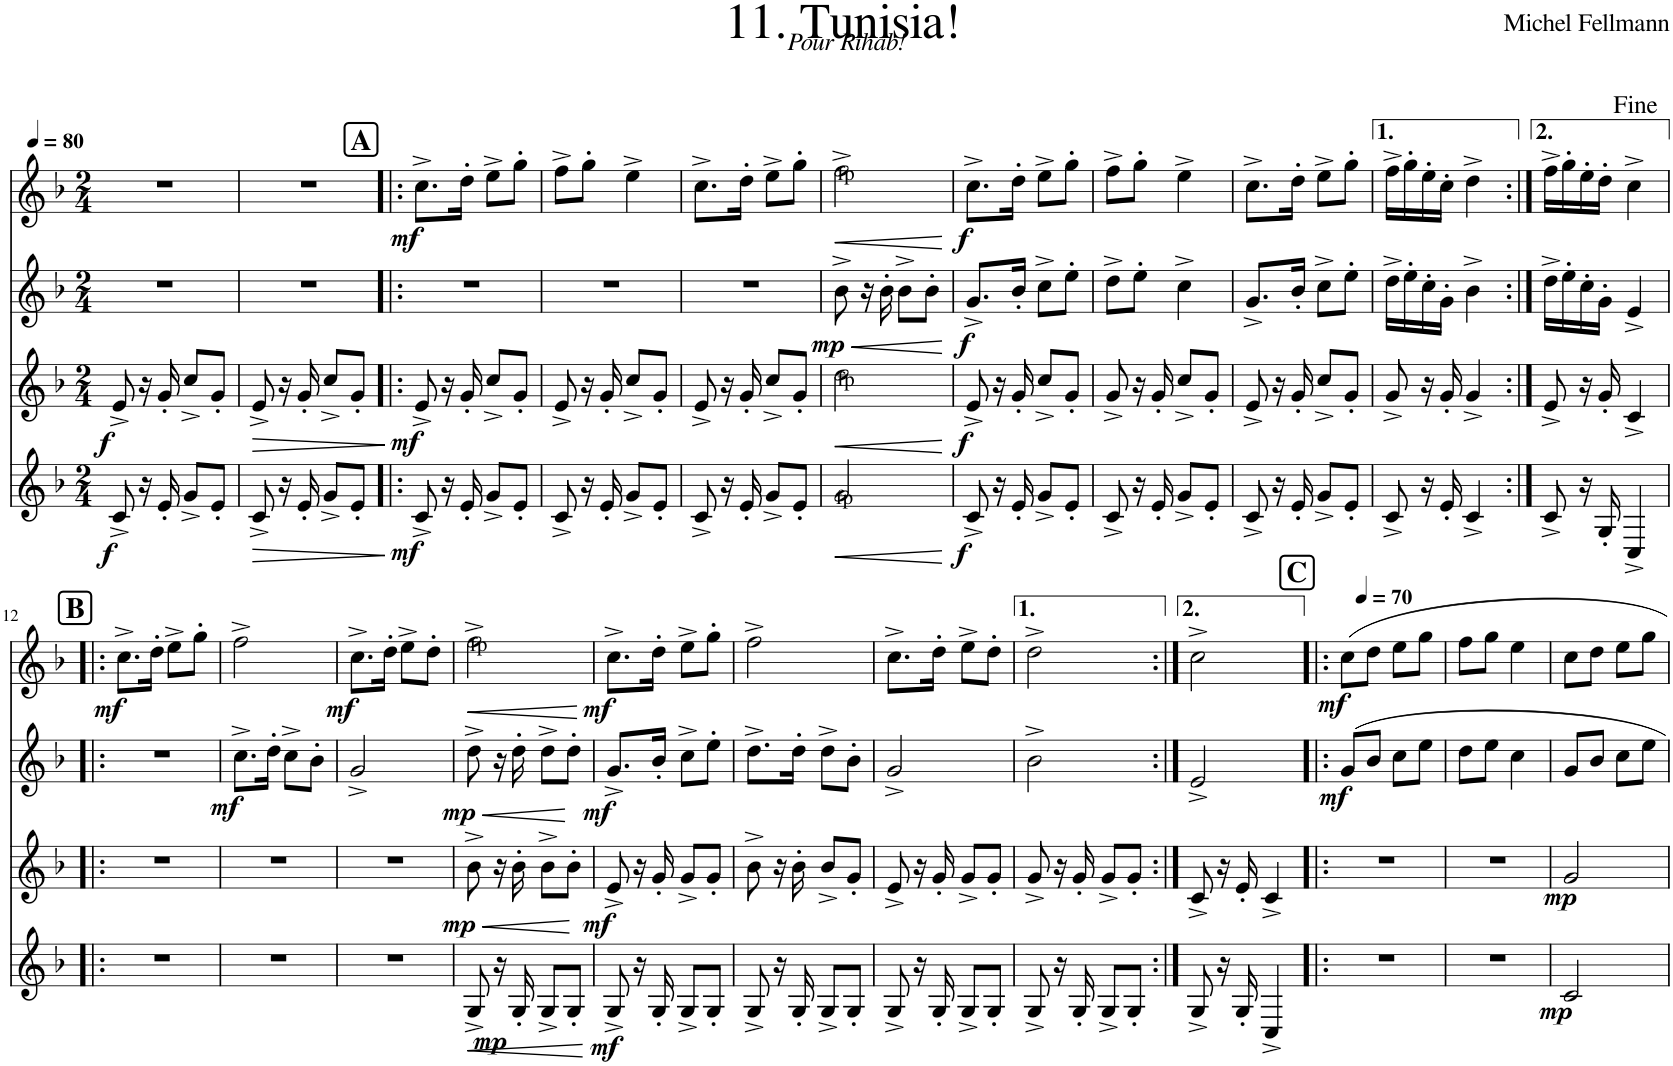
**kern	**dynam	**kern	**dynam	**kern	**dynam	**kern	**dynam
*part4	*part4	*part3	*part3	*part2	*part2	*part1	*part1
*staff4	*staff4	*staff3	*staff3	*staff2	*staff2	*staff1	*staff1
*I"Cor en Fa	*	*I"Cor en Fa	*	*I"Cor en Fa	*	*I"Cor en Fa	*
*clefG2	*	*clefG2	*	*clefG2	*	*clefG2	*
*Trd4c7	*	*Trd4c7	*	*Trd4c7	*	*Trd4c7	*
*k[b-]	*	*k[b-]	*	*k[b-]	*	*k[b-]	*
*M2/4	*	*M2/4	*	*M2/4	*	*M2/4	*
*MM80	*	*MM80	*	*MM80	*	*MM80	*
=1	=1	=1	=1	=1	=1	=1	=1
!	!LO:DY:b	!	!LO:DY:b	!	!	!	!
8c^/	f	8e^/	f	2r	.	2r	.
16r	.	16r	.	.	.	.	.
16e'/	.	16g'/	.	.	.	.	.
8g^/L	.	8cc^/L	.	.	.	.	.
8e'/J	.	8g'/J	.	.	.	.	.
=2	=2	=2	=2	=2	=2	=2	=2
!	!LO:HP:b	!	!LO:HP:b	!	!	!	!
8c^/	>	8e^/	>	2r	.	2r	.
16r	.	16r	.	.	.	.	.
16e'/	.	16g'/	.	.	.	.	.
8g^/L	.	8cc^/L	.	.	.	.	.
8e'/J	.	8g'/J	.	.	.	.	.
.	]	.	]	.	.	.	.
!!LO:REH:place=s1:a:B:cj:fs=14:t=A
=3!|:	=3!|:	=3!|:	=3!|:	=3!|:	=3!|:	=3!|:	=3!|:
!	!LO:DY:b	!	!LO:DY:b	!	!	!	!LO:DY:b
8c^/	mf	8e^/	mf	2r	.	8.cc^\L	mf
16r	.	16r	.	.	.	.	.
16e'/	.	16g'/	.	.	.	16dd'\Jk	.
8g^/L	.	8cc^/L	.	.	.	8ee^\L	.
8e'/J	.	8g'/J	.	.	.	8gg'\J	.
=4	=4	=4	=4	=4	=4	=4	=4
8c^/	.	8e^/	.	2r	.	8ff^\L	.
16r	.	16r	.	.	.	8gg'\J	.
16e'/	.	16g'/	.	.	.	.	.
8g^/L	.	8cc^/L	.	.	.	4ee^\	.
8e'/J	.	8g'/J	.	.	.	.	.
=5	=5	=5	=5	=5	=5	=5	=5
8c^/	.	8e^/	.	2r	.	8.cc^\L	.
16r	.	16r	.	.	.	.	.
16e'/	.	16g'/	.	.	.	16dd'\Jk	.
8g^/L	.	8cc^/L	.	.	.	8ee^\L	.
8e'/J	.	8g'/J	.	.	.	8gg'\J	.
=6	=6	=6	=6	=6	=6	=6	=6
!	!	!	!	!	!	!LO:TX:a:t=fp	!
!	!	!LO:TX:a:t=fp	!	!	!	!	!
!LO:TX:a:t=fp	!	!	!	!	!	!	!
!	!LO:HP:b	!	!LO:HP:b	!	!LO:HP:b	!	!LO:HP:b
!	!	!	!	!	!LO:DY:n=1:b	!	!
2g/	<	2dd\	<	8b-^\	< mp	2ff^\	<
.	.	.	.	16r	.	.	.
.	.	.	.	16b-'\	.	.	.
.	.	.	.	8b-^\L	.	.	.
.	.	.	.	8b-'\J	.	.	.
.	[	.	[	.	[	.	[
=7	=7	=7	=7	=7	=7	=7	=7
!	!LO:DY:b	!	!LO:DY:b	!	!LO:DY:b	!	!LO:DY:b
8c^/	f	8e^/	f	8.g^/L	f	8.cc^\L	f
16r	.	16r	.	.	.	.	.
16e'/	.	16g'/	.	16b-'/Jk	.	16dd'\Jk	.
8g^/L	.	8cc^/L	.	8cc^\L	.	8ee^\L	.
8e'/J	.	8g'/J	.	8ee'\J	.	8gg'\J	.
=8	=8	=8	=8	=8	=8	=8	=8
8c^/	.	8g^/	.	8dd^\L	.	8ff^\L	.
16r	.	16r	.	8ee'\J	.	8gg'\J	.
16e'/	.	16g'/	.	.	.	.	.
8g^/L	.	8cc^/L	.	4cc^\	.	4ee^\	.
8e'/J	.	8g'/J	.	.	.	.	.
=9	=9	=9	=9	=9	=9	=9	=9
8c^/	.	8e^/	.	8.g^/L	.	8.cc^\L	.
16r	.	16r	.	.	.	.	.
16e'/	.	16g'/	.	16b-'/Jk	.	16dd'\Jk	.
8g^/L	.	8cc^/L	.	8cc^\L	.	8ee^\L	.
8e'/J	.	8g'/J	.	8ee'\J	.	8gg'\J	.
=10	=10	=10	=10	=10	=10	=10	=10
8c^/	.	8g^/	.	16dd^\LL	.	16ff^\LL	.
.	.	.	.	16ee'\	.	16gg'\	.
16r	.	16r	.	16cc'\	.	16ee'\	.
16e'/	.	16g'/	.	16g'\JJ	.	16cc'\JJ	.
4c^/	.	4g^/	.	4b-^\	.	4dd^\	.
=11:|!	=11:|!	=11:|!	=11:|!	=11:|!	=11:|!	=11:|!	=11:|!
8c^/	.	8e^/	.	16dd^\LL	.	16ff^\LL	.
.	.	.	.	16ee'\	.	16gg'\	.
16r	.	16r	.	16cc'\	.	16ee'\	.
16G'/	.	16g'/	.	16g'\JJ	.	16dd'\JJ	.
4C^/	.	4c^/	.	4e^/	.	4cc^\	.
!!LO:LB:g=z
!!LO:REH:place=s1:a:B:cj:fs=14:t=B
=12!|:	=12!|:	=12!|:	=12!|:	=12!|:	=12!|:	=12!|:	=12!|:
!	!	!	!	!	!	!	!LO:DY:b
2r	.	2r	.	2r	.	8.cc^\L	mf
.	.	.	.	.	.	16dd'\Jk	.
.	.	.	.	.	.	8ee^\L	.
.	.	.	.	.	.	8gg'\J	.
=13	=13	=13	=13	=13	=13	=13	=13
!	!	!	!	!	!LO:DY:b	!	!
2r	.	2r	.	8.cc^\L	mf	2ff^\	.
.	.	.	.	16dd'\Jk	.	.	.
.	.	.	.	8cc^\L	.	.	.
.	.	.	.	8b-'\J	.	.	.
=14	=14	=14	=14	=14	=14	=14	=14
!	!LO:DY:b	!	!	!	!	!	!LO:DY:b
2r	mp	2r	.	2g^/	.	8.cc^\L	mf
.	.	.	.	.	.	16dd'\Jk	.
.	.	.	.	.	.	8ee^\L	.
.	.	.	.	.	.	8dd'\J	.
=15	=15	=15	=15	=15	=15	=15	=15
!	!	!	!	!	!	!LO:TX:a:t=fp	!
!	!LO:HP:b	!	!LO:HP:b	!	!LO:HP:b	!	!LO:HP:b
!	!	!	!LO:DY:n=1:b	!	!LO:DY:n=1:b	!	!
8G^/	<	8b-^\	< mp	8dd^\	< mp	2ff^\	<
16r	.	16r	.	16r	.	.	.
16G'/	.	16b-'\	.	16dd'\	.	.	.
8G^/L	.	8b-^\L	.	8dd^\L	.	.	.
8G'/J	.	8b-'\J	.	8dd'\J	.	.	.
.	[	.	[	.	[	.	[
=16	=16	=16	=16	=16	=16	=16	=16
!	!LO:DY:b	!	!LO:DY:b	!	!LO:DY:b	!	!LO:DY:b
8G^/	mf	8e^/	mf	8.g^/L	mf	8.cc^\L	mf
16r	.	16r	.	.	.	.	.
16G'/	.	16g'/	.	16b-'/Jk	.	16dd'\Jk	.
8G^/L	.	8g^/L	.	8cc^\L	.	8ee^\L	.
8G'/J	.	8g'/J	.	8ee'\J	.	8gg'\J	.
=17	=17	=17	=17	=17	=17	=17	=17
8G^/	.	8b-^\	.	8.dd^\L	.	2ff^\	.
16r	.	16r	.	.	.	.	.
16G'/	.	16b-'\	.	16dd'\Jk	.	.	.
8G^/L	.	8b-^/L	.	8dd^\L	.	.	.
8G'/J	.	8g'/J	.	8b-'\J	.	.	.
=18	=18	=18	=18	=18	=18	=18	=18
8G^/	.	8e^/	.	2g^/	.	8.cc^\L	.
16r	.	16r	.	.	.	.	.
16G'/	.	16g'/	.	.	.	16dd'\Jk	.
8G^/L	.	8g^/L	.	.	.	8ee^\L	.
8G'/J	.	8g'/J	.	.	.	8dd'\J	.
=19	=19	=19	=19	=19	=19	=19	=19
8G^/	.	8g^/	.	2b-^\	.	2dd^\	.
16r	.	16r	.	.	.	.	.
16G'/	.	16g'/	.	.	.	.	.
8G^/L	.	8g^/L	.	.	.	.	.
8G'/J	.	8g'/J	.	.	.	.	.
=20:|!	=20:|!	=20:|!	=20:|!	=20:|!	=20:|!	=20:|!	=20:|!
8G^/	.	8c^/	.	2e^/	.	2cc^\	.
16r	.	16r	.	.	.	.	.
16G'/	.	16e'/	.	.	.	.	.
4C^/	.	4c^/	.	.	.	.	.
=21!|:	=21!|:	=21!|:	=21!|:	=21!|:	=21!|:	=21!|:	=21!|:
!!LO:REH:place=s1:a:B:cj:fs=14:t=C
*	*	*	*	*	*	*MM70	*
!	!	!	!	!	!LO:DY:b	!	!LO:DY:b
2r	.	2r	.	8g/L	mf	8cc\L	mf
.	.	.	.	8b-/J	.	8dd\J	.
.	.	.	.	8cc\L	.	8ee\L	.
.	.	.	.	8ee\J	.	8gg\J	.
=22	=22	=22	=22	=22	=22	=22	=22
2r	.	2r	.	8dd\L	.	8ff\L	.
.	.	.	.	8ee\J	.	8gg\J	.
.	.	.	.	4cc\	.	4ee\	.
=23	=23	=23	=23	=23	=23	=23	=23
!	!LO:DY:b	!	!LO:DY:b	!	!	!	!
2c/	mp	2g/	mp	8g/L	.	8cc\L	.
.	.	.	.	8b-/J	.	8dd\J	.
.	.	.	.	8cc\L	.	8ee\L	.
.	.	.	.	8ee\J	.	8gg\J	.
=	=	=	=	=	=	=	=
*-	*-	*-	*-	*-	*-	*-	*-
